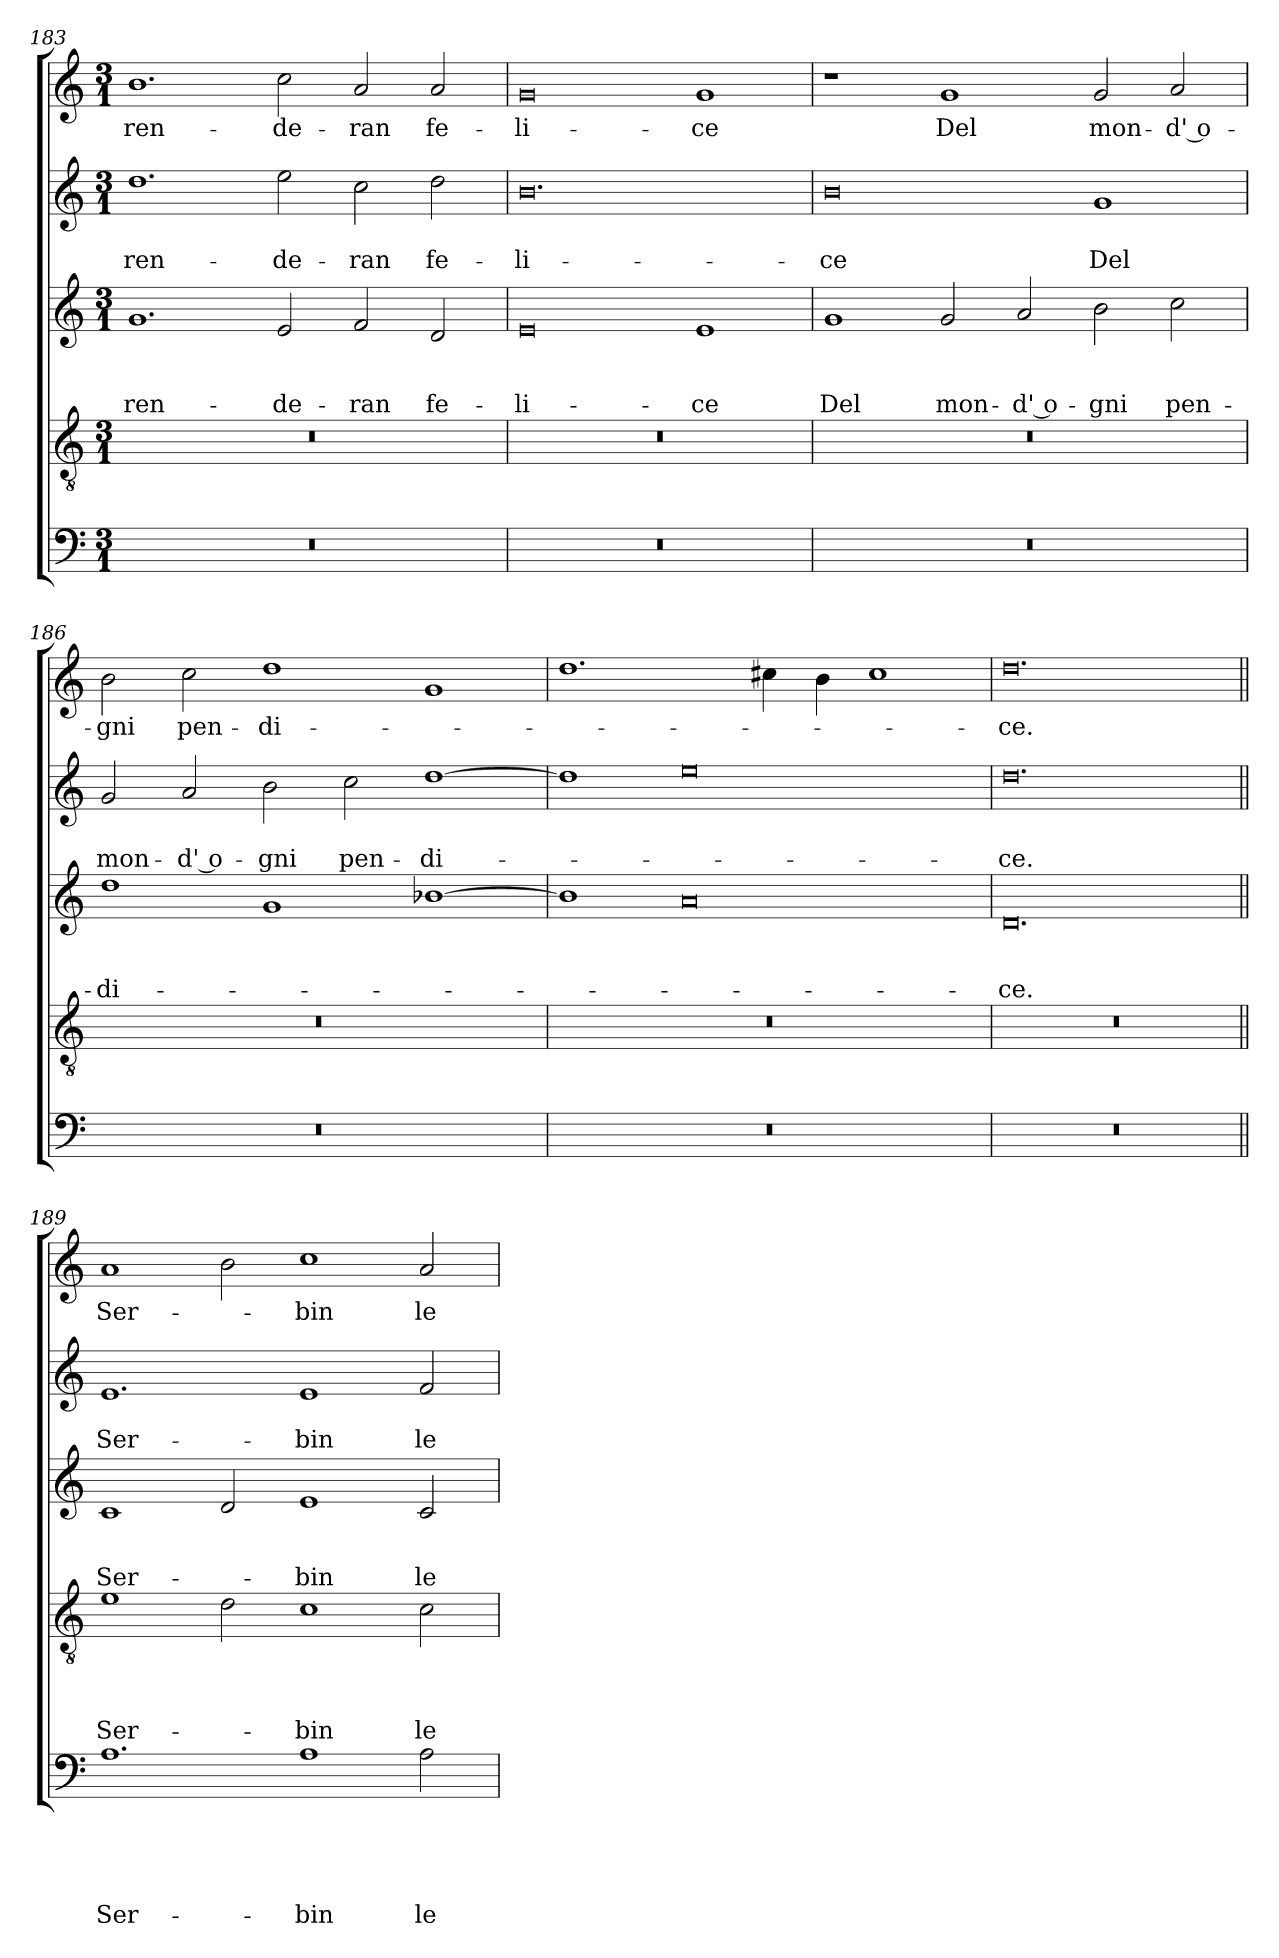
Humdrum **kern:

**kern	**text	**text	**text	**text	**text	**kern	**text	**text	**text	**text	**kern	**text	**text	**text	**kern	**text	**text	**kern	**text
*part5	*part5	*part5	*part5	*part5	*part5	*part4	*part4	*part4	*part4	*part4	*part3	*part3	*part3	*part3	*part2	*part2	*part2	*part1	*part1
*staff5	*staff5	*staff5	*staff5	*staff5	*staff5	*staff4	*staff4	*staff4	*staff4	*staff4	*staff3	*staff3	*staff3	*staff3	*staff2	*staff2	*staff2	*staff1	*staff1
*clefF4	*	*	*	*	*	*clefGv2	*	*	*	*	*clefG2	*	*	*	*clefG2	*	*	*clefG2	*
*k[]	*	*	*	*	*	*k[]	*	*	*	*	*k[]	*	*	*	*k[]	*	*	*k[]	*
*C:	*	*	*	*	*	*C:	*	*	*	*	*C:	*	*	*	*C:	*	*	*C:	*
*M3/1	*	*	*	*	*	*M3/1	*	*	*	*	*M3/1	*	*	*	*M3/1	*	*	*M3/1	*
=183	=183	=183	=183	=183	=183	=183	=183	=183	=183	=183	=183	=183	=183	=183	=183	=183	=183	=183	=183
!	!	!	!	!	!	!	!	!	!	!	!	!	!	!LO:LY:b	!	!	!LO:LY:b	!	!LO:LY:b
0.r	.	.	.	.	.	0.r	.	.	.	.	1.g	.	.	ren-	1.dd	.	ren-	1.b	ren-
!	!	!	!	!	!	!	!	!	!	!	!	!	!	!LO:LY:b	!	!	!LO:LY:b	!	!LO:LY:b
.	.	.	.	.	.	.	.	.	.	.	2e/	.	.	-de-	2ee\	.	-de-	2cc\	-de-
!	!	!	!	!	!	!	!	!	!	!	!	!	!	!LO:LY:b	!	!	!LO:LY:b	!	!LO:LY:b
.	.	.	.	.	.	.	.	.	.	.	2f/	.	.	-ran	2cc\	.	-ran	2a/	-ran
!	!	!	!	!	!	!	!	!	!	!	!	!	!	!LO:LY:b	!	!	!LO:LY:b	!	!LO:LY:b
.	.	.	.	.	.	.	.	.	.	.	2d/	.	.	fe-	2dd\	.	fe-	2a/	fe-
=184	=184	=184	=184	=184	=184	=184	=184	=184	=184	=184	=184	=184	=184	=184	=184	=184	=184	=184	=184
!	!	!	!	!	!	!	!	!	!	!	!	!	!	!LO:LY:b	!	!	!LO:LY:b	!	!LO:LY:b
0.r	.	.	.	.	.	0.r	.	.	.	.	0e	.	.	-li-	0.b	.	-li-	0g	-li-
!	!	!	!	!	!	!	!	!	!	!	!	!	!	!LO:LY:b	!	!	!	!	!LO:LY:b
.	.	.	.	.	.	.	.	.	.	.	1e	.	.	-ce	.	.	.	1g	-ce
=185	=185	=185	=185	=185	=185	=185	=185	=185	=185	=185	=185	=185	=185	=185	=185	=185	=185	=185	=185
!	!	!	!	!	!	!	!	!	!	!	!	!	!	!LO:LY:b	!	!	!LO:LY:b	!	!
0.r	.	.	.	.	.	0.r	.	.	.	.	1g	.	.	Del	0b	.	-ce	1r	.
!	!	!	!	!	!	!	!	!	!	!	!	!	!	!LO:LY:b	!	!	!	!	!LO:LY:b
.	.	.	.	.	.	.	.	.	.	.	2g/	.	.	mon-	.	.	.	1g	Del
!	!	!	!	!	!	!	!	!	!	!	!	!	!	!LO:LY:b	!	!	!	!	!
.	.	.	.	.	.	.	.	.	.	.	2a/	.	.	-d' o-	.	.	.	.	.
!	!	!	!	!	!	!	!	!	!	!	!	!	!	!LO:LY:b	!	!	!LO:LY:b	!	!LO:LY:b
.	.	.	.	.	.	.	.	.	.	.	2b\	.	.	-gni	1g	.	Del	2g/	mon-
!	!	!	!	!	!	!	!	!	!	!	!	!	!	!LO:LY:b	!	!	!	!	!LO:LY:b
.	.	.	.	.	.	.	.	.	.	.	2cc\	.	.	pen-	.	.	.	2a/	-d' o-
!!LO:LB:g=z
=186	=186	=186	=186	=186	=186	=186	=186	=186	=186	=186	=186	=186	=186	=186	=186	=186	=186	=186	=186
!	!	!	!	!	!	!	!	!	!	!	!	!	!	!LO:LY:b	!	!	!LO:LY:b	!	!LO:LY:b
0.r	.	.	.	.	.	0.r	.	.	.	.	1dd	.	.	-di-	2g/	.	mon-	2b\	-gni
!	!	!	!	!	!	!	!	!	!	!	!	!	!	!	!	!	!LO:LY:b	!	!LO:LY:b
.	.	.	.	.	.	.	.	.	.	.	.	.	.	.	2a/	.	-d' o-	2cc\	pen-
!	!	!	!	!	!	!	!	!	!	!	!	!	!	!	!	!	!LO:LY:b	!	!LO:LY:b
.	.	.	.	.	.	.	.	.	.	.	1g	.	.	.	2b\	.	-gni	1dd	-di-
!	!	!	!	!	!	!	!	!	!	!	!	!	!	!	!	!	!LO:LY:b	!	!
.	.	.	.	.	.	.	.	.	.	.	.	.	.	.	2cc\	.	pen-	.	.
!	!	!	!	!	!	!	!	!	!	!	!	!	!	!	!	!	!LO:LY:b	!	!
.	.	.	.	.	.	.	.	.	.	.	[1b-X	.	.	.	[1dd	.	-di-	1g	.
=187	=187	=187	=187	=187	=187	=187	=187	=187	=187	=187	=187	=187	=187	=187	=187	=187	=187	=187	=187
0.r	.	.	.	.	.	0.r	.	.	.	.	1b-]	.	.	.	1dd]	.	.	1.dd	.
.	.	.	.	.	.	.	.	.	.	.	0a	.	.	.	0ee	.	.	.	.
.	.	.	.	.	.	.	.	.	.	.	.	.	.	.	.	.	.	4cc#X\	.
.	.	.	.	.	.	.	.	.	.	.	.	.	.	.	.	.	.	4b\	.
.	.	.	.	.	.	.	.	.	.	.	.	.	.	.	.	.	.	1cc#	.
=188	=188	=188	=188	=188	=188	=188	=188	=188	=188	=188	=188	=188	=188	=188	=188	=188	=188	=188	=188
!	!	!	!	!	!	!	!	!	!	!	!	!	!	!LO:LY:b	!	!	!LO:LY:b	!	!LO:LY:b
0.r	.	.	.	.	.	0.r	.	.	.	.	0.d	.	.	-ce.	0.dd	.	-ce.	0.dd	-ce.
=189||	=189||	=189||	=189||	=189||	=189||	=189||	=189||	=189||	=189||	=189||	=189||	=189||	=189||	=189||	=189||	=189||	=189||	=189||	=189||
!	!	!	!	!	!LO:LY:b	!	!	!	!	!LO:LY:b	!	!	!	!LO:LY:b	!	!	!LO:LY:b	!	!LO:LY:b
1.A	.	.	.	.	Ser-	1e	.	.	.	Ser-	1c	.	.	Ser-	1.e	.	Ser-	1a	Ser-
.	.	.	.	.	.	2d\	.	.	.	.	2d/	.	.	.	.	.	.	2b\	.
!	!	!	!	!	!LO:LY:b	!	!	!	!	!LO:LY:b	!	!	!	!LO:LY:b	!	!	!LO:LY:b	!	!LO:LY:b
1A	.	.	.	.	-bin	1c	.	.	.	-bin	1e	.	.	-bin	1e	.	-bin	1cc	-bin
!	!	!	!	!	!LO:LY:b	!	!	!	!	!LO:LY:b	!	!	!	!LO:LY:b	!	!	!LO:LY:b	!	!LO:LY:b
2A\	.	.	.	.	le	2c\	.	.	.	le	2c/	.	.	le	2f/	.	le	2a/	le
=	=	=	=	=	=	=	=	=	=	=	=	=	=	=	=	=	=	=	=
*-	*-	*-	*-	*-	*-	*-	*-	*-	*-	*-	*-	*-	*-	*-	*-	*-	*-	*-	*-
